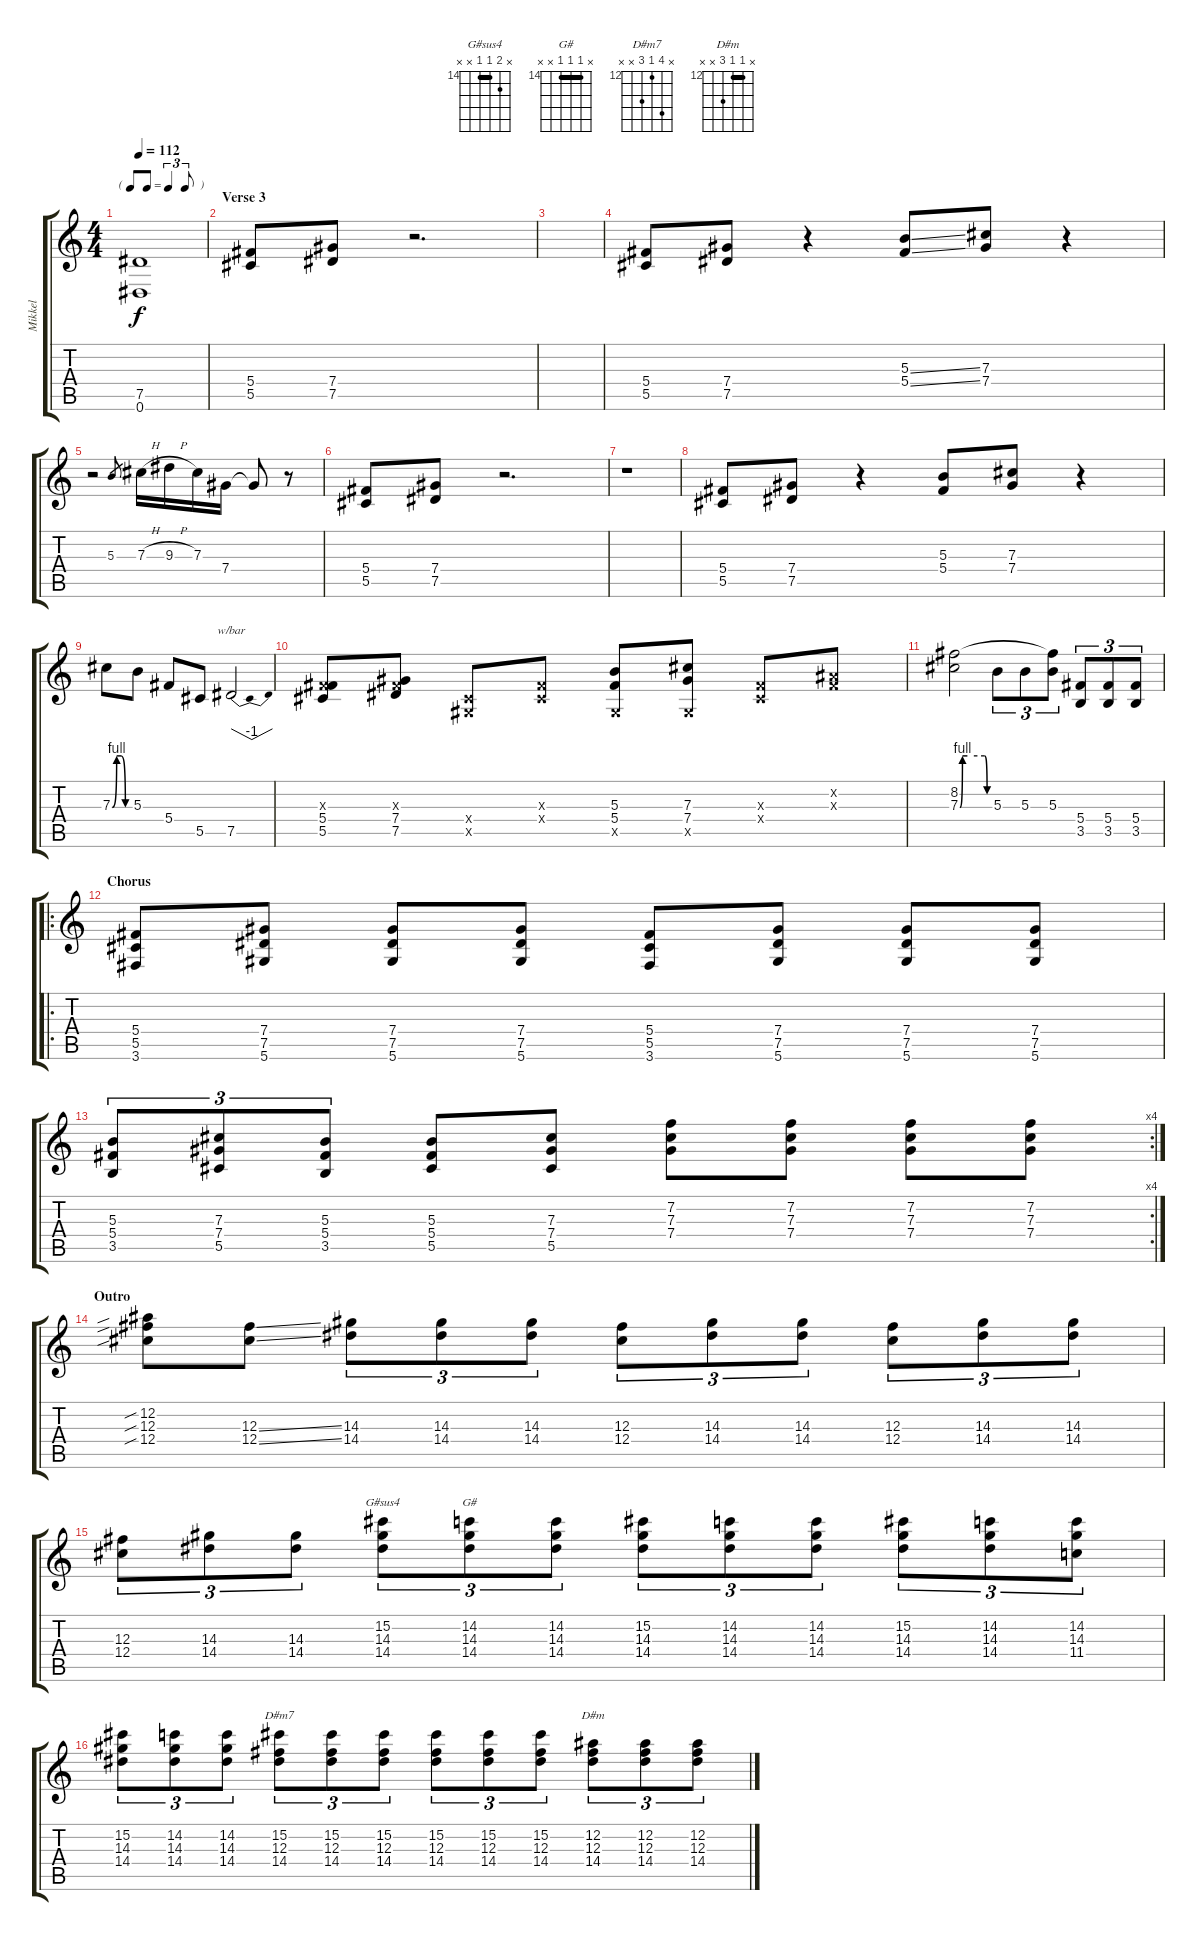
\track ("Mikkel" "Mikkel") {instrument overdrivenguitar}
\staff {score tabs}
\tuning (Eb4 Bb3 Gb3 Db3 Ab2 Eb2) {hide}
\chord ("G#sus4" x 15 14 14 x x) {firstfret 14 barre 14}
\chord ("G#" x 14 14 14 x x) {firstfret 14 barre 14}
\chord ("D#m7" x 15 12 14 x x) {firstfret 12}
\chord ("D#m" x 12 12 14 x x) {firstfret 12 barre 12}
\ts (4 4)
\tf triplet8th
\tempo 112
\clef g2
\ks c
(7.5{t} 0.6{t}).1{dy f} |
\section ("" "Verse 3")
(5.4 5.5).8 (7.4 7.5).8 r.2{d} |
|
(5.4 5.5).8 (7.4 7.5).8 r.4 (5.3{ss} 5.4{ss}).8 (7.3 7.4).8 r.4 |
r.2 5.3.8{gr} 7.3{h}.16 9.3{h}.16 7.3.16 7.4.16 7.4{t}.8 r.8 |
(5.4 5.5).8 (7.4 7.5).8 r.2{d} |
r.1 |
(5.4 5.5).8 (7.4 7.5).8 r.4 (5.3 5.4).8 (7.3 7.4).8 r.4 |
7.3{be (custom 0 0 15 4 30 4 45 0 60 0)}.8 5.3.8 5.4.8 5.5.8 7.5.2{tbe (dip default 0 0 30 -4 60 0)} |
(0.3{x} 5.4 5.5).8 (0.3{x} 7.4 7.5).8 (0.4{x} 0.5{x}).8 (0.3{x} 0.4{x}).8 (5.3 5.4 0.5{x}).8 (7.3 7.4 0.5{x}).8 (0.3{x} 0.4{x}).8 (0.2{x} 0.3{x}).8 |
(8.2 7.3{be (custom 0 0 5 4 15 4 50 4 55 0 60 0)}).2 5.3.8{tu (3 2)} 5.3.8{tu (3 2)} (8.2{t} 5.3).8{tu (3 2)} (5.4 3.5).8{tu (3 2)} (5.4 3.5).8{tu (3 2)} (5.4 3.5).8{tu (3 2)} |
\ro
\section ("" "Chorus")
(5.4 5.5 3.6).8 (7.4 7.5 5.6).8 (7.4 7.5 5.6).8 (7.4 7.5 5.6).8 (5.4 5.5 3.6).8 (7.4 7.5 5.6).8 (7.4 7.5 5.6).8 (7.4 7.5 5.6).8 |
\rc 4
(5.3 5.4 3.5).8{tu (3 2)} (7.3 7.4 5.5).8{tu (3 2)} (5.3 5.4 3.5).8{tu (3 2)} (5.3 5.4 5.5).8 (7.3 7.4 5.5).8 (7.2 7.3 7.4).8 (7.2 7.3 7.4).8 (7.2 7.3 7.4).8 (7.2 7.3 7.4).8 |
\section ("" "Outro")
(12.2{sib} 12.3{sib} 12.4{sib}).8 (12.3{ss} 12.4{ss}).8 (14.3 14.4).8{tu (3 2)} (14.3 14.4).8{tu (3 2)} (14.3 14.4).8{tu (3 2)} (12.3 12.4).8{tu (3 2)} (14.3 14.4).8{tu (3 2)} (14.3 14.4).8{tu (3 2)} (12.3 12.4).8{tu (3 2)} (14.3 14.4).8{tu (3 2)} (14.3 14.4).8{tu (3 2)} |
(12.3 12.4).8{tu (3 2)} (14.3 14.4).8{tu (3 2)} (14.3 14.4).8{tu (3 2)} (15.2 14.3 14.4).8{tu (3 2) ch "G#sus4"} (14.2 14.3 14.4).8{tu (3 2) ch "G#"} (14.2 14.3 14.4).8{tu (3 2)} (15.2 14.3 14.4).8{tu (3 2)} (14.2 14.3 14.4).8{tu (3 2)} (14.2 14.3 14.4).8{tu (3 2)} (15.2 14.3 14.4).8{tu (3 2)} (14.2 14.3 14.4).8{tu (3 2)} (14.2 14.3 11.4).8{tu (3 2)} |
(15.2 14.3 14.4).8{tu (3 2)} (14.2 14.3 14.4).8{tu (3 2)} (14.2 14.3 14.4).8{tu (3 2)} (15.2 12.3 14.4).8{tu (3 2) ch "D#m7"} (15.2 12.3 14.4).8{tu (3 2)} (15.2 12.3 14.4).8{tu (3 2)} (15.2 12.3 14.4).8{tu (3 2)} (15.2 12.3 14.4).8{tu (3 2)} (15.2 12.3 14.4).8{tu (3 2)} (12.2 12.3 14.4).8{tu (3 2) ch "D#m"} (12.2 12.3 14.4).8{tu (3 2)} (12.2 12.3 14.4).8{tu (3 2)}
